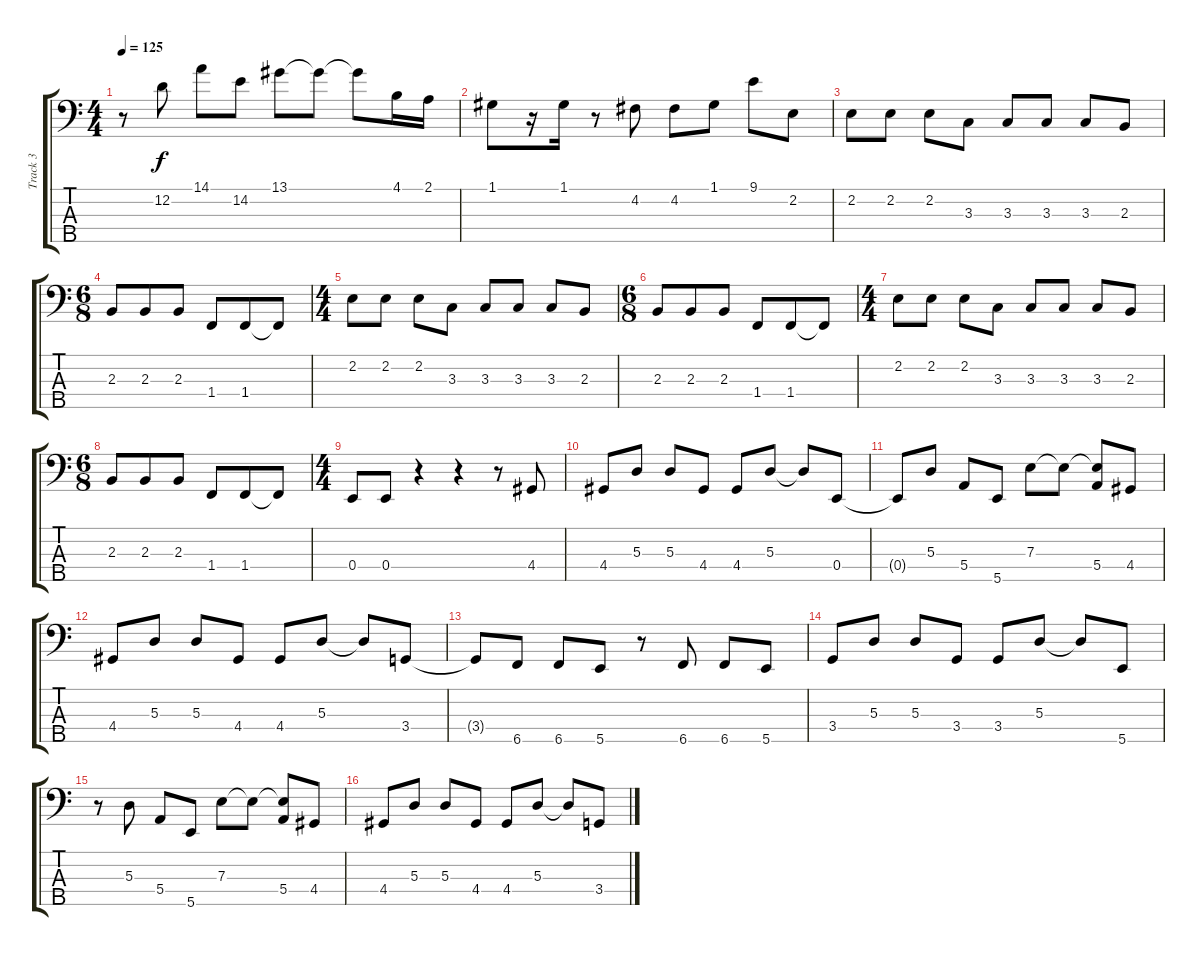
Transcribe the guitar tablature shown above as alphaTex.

\track ("Track 3" "Track 3") {instrument electricbassfinger}
\staff {score tabs}
\tuning (G2 D2 A1 E1 B0) {hide}
\ts (4 4)
\tempo 125
\clef f4
\ks c
r.8{dy f} 12.2.8 14.1.8 14.2.8 13.1.8 13.1{t}.8 13.1{t}.8 4.1.16 2.1.16 |
1.1.8 r.16 1.1.16 r.8 4.2.8 4.2.8 1.1.8 9.1.8 2.2.8 |
2.2.8 2.2.8 2.2.8 3.3.8 3.3.8 3.3.8 3.3.8 2.3.8 |
\ts (6 8)
2.3.8 2.3.8 2.3.8 1.4.8 1.4.8 1.4{t}.8 |
\ts (4 4)
2.2.8 2.2.8 2.2.8 3.3.8 3.3.8 3.3.8 3.3.8 2.3.8 |
\ts (6 8)
2.3.8 2.3.8 2.3.8 1.4.8 1.4.8 1.4{t}.8 |
\ts (4 4)
2.2.8 2.2.8 2.2.8 3.3.8 3.3.8 3.3.8 3.3.8 2.3.8 |
\ts (6 8)
2.3.8 2.3.8 2.3.8 1.4.8 1.4.8 1.4{t}.8 |
\ts (4 4)
0.4.8 0.4.8 r.4 r.4 r.8 4.4.8 |
4.4.8 5.3.8 5.3.8 4.4.8 4.4.8 5.3.8 5.3{t}.8 0.4.8 |
0.4{t}.8 5.3.8 5.4.8 5.5.8 7.3.8 7.3{t}.8 (7.3{t} 5.4).8 4.4.8 |
4.4.8 5.3.8 5.3.8 4.4.8 4.4.8 5.3.8 5.3{t}.8 3.4.8 |
3.4{t}.8 6.5.8 6.5.8 5.5.8 r.8 6.5.8 6.5.8 5.5.8 |
3.4.8 5.3.8 5.3.8 3.4.8 3.4.8 5.3.8 5.3{t}.8 5.5.8 |
r.8 5.3.8 5.4.8 5.5.8 7.3.8 7.3{t}.8 (7.3{t} 5.4).8 4.4.8 |
4.4.8 5.3.8 5.3.8 4.4.8 4.4.8 5.3.8 5.3{t}.8 3.4.8
